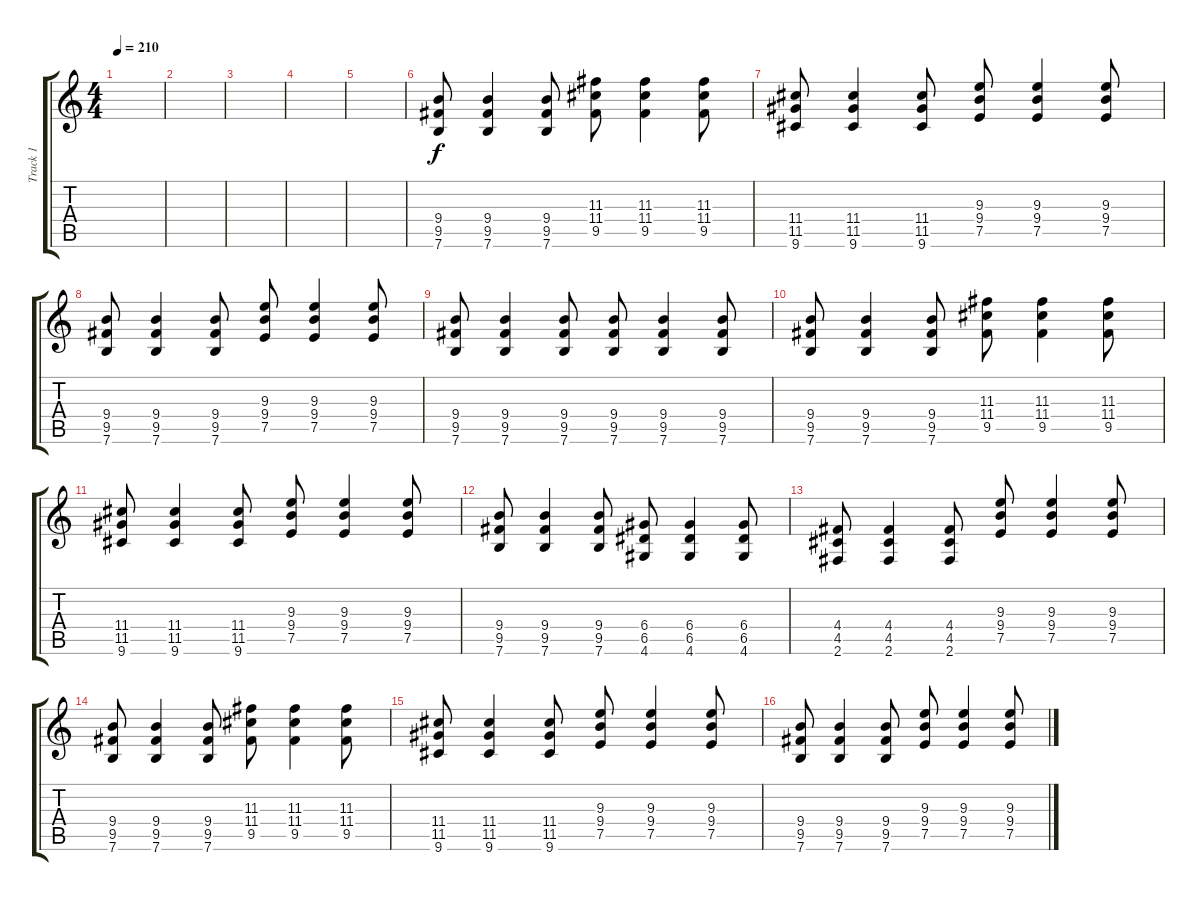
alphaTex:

\track ("Track 1" "Track 1") {instrument overdrivenguitar}
\staff {score tabs}
\tuning (E4 B3 G3 D3 A2 E2) {hide}
\ts (4 4)
\tempo 210
\clef g2
\ks c
|
|
|
|
|
(9.4 9.5 7.6).8 (9.4 9.5 7.6).4 (9.4 9.5 7.6).8 (11.3 11.4 9.5).8 (11.3 11.4 9.5).4 (11.3 11.4 9.5).8 |
(11.4 11.5 9.6).8 (11.4 11.5 9.6).4 (11.4 11.5 9.6).8 (9.3 9.4 7.5).8 (9.3 9.4 7.5).4 (9.3 9.4 7.5).8 |
(9.4 9.5 7.6).8 (9.4 9.5 7.6).4 (9.4 9.5 7.6).8 (9.3 9.4 7.5).8 (9.3 9.4 7.5).4 (9.3 9.4 7.5).8 |
(9.4 9.5 7.6).8 (9.4 9.5 7.6).4 (9.4 9.5 7.6).8 (9.4 9.5 7.6).8 (9.4 9.5 7.6).4 (9.4 9.5 7.6).8 |
(9.4 9.5 7.6).8 (9.4 9.5 7.6).4 (9.4 9.5 7.6).8 (11.3 11.4 9.5).8 (11.3 11.4 9.5).4 (11.3 11.4 9.5).8 |
(11.4 11.5 9.6).8 (11.4 11.5 9.6).4 (11.4 11.5 9.6).8 (9.3 9.4 7.5).8 (9.3 9.4 7.5).4 (9.3 9.4 7.5).8 |
(9.4 9.5 7.6).8 (9.4 9.5 7.6).4 (9.4 9.5 7.6).8 (6.4 6.5 4.6).8 (6.4 6.5 4.6).4 (6.4 6.5 4.6).8 |
(4.4 4.5 2.6).8 (4.4 4.5 2.6).4 (4.4 4.5 2.6).8 (9.3 9.4 7.5).8 (9.3 9.4 7.5).4 (9.3 9.4 7.5).8 |
(9.4 9.5 7.6).8 (9.4 9.5 7.6).4 (9.4 9.5 7.6).8 (11.3 11.4 9.5).8 (11.3 11.4 9.5).4 (11.3 11.4 9.5).8 |
(11.4 11.5 9.6).8 (11.4 11.5 9.6).4 (11.4 11.5 9.6).8 (9.3 9.4 7.5).8 (9.3 9.4 7.5).4 (9.3 9.4 7.5).8 |
(9.4 9.5 7.6).8 (9.4 9.5 7.6).4 (9.4 9.5 7.6).8 (9.3 9.4 7.5).8 (9.3 9.4 7.5).4 (9.3 9.4 7.5).8
